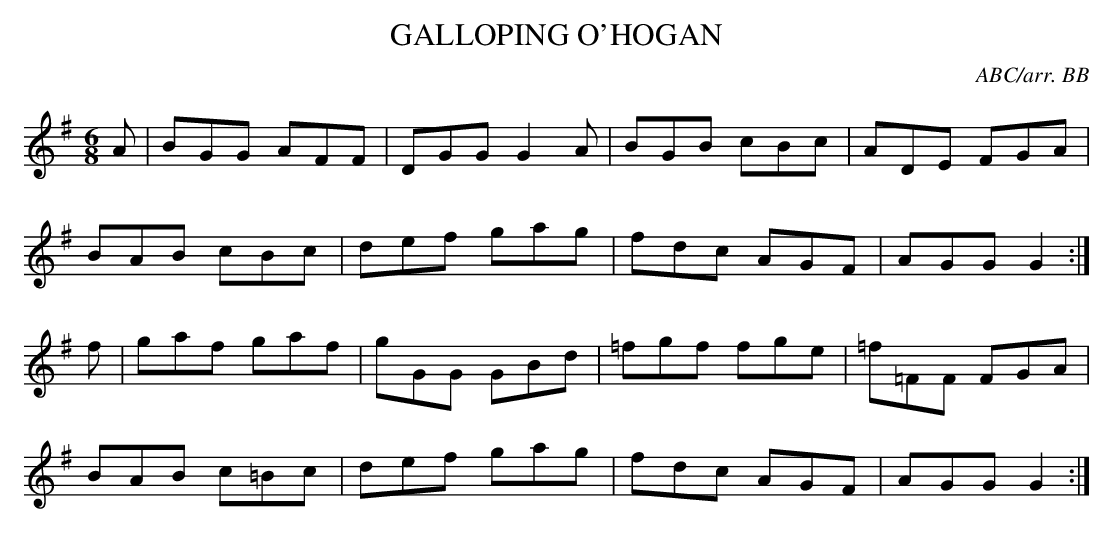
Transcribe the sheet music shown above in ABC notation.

X:1
T:GALLOPING O'HOGAN
C:ABC/arr. BB
L:1/8
M:6/8
K:G
A|BGG AFF|DGG G2A|BGB cBc|ADE FGA|
BAB cBc|def gag|fdc AGF|AGG G2:|
f|gaf gaf|gGG GBd|=fgf fge|=f=FF FGA|
BAB c=Bc|def gag|fdc AGF|AGG G2:|
